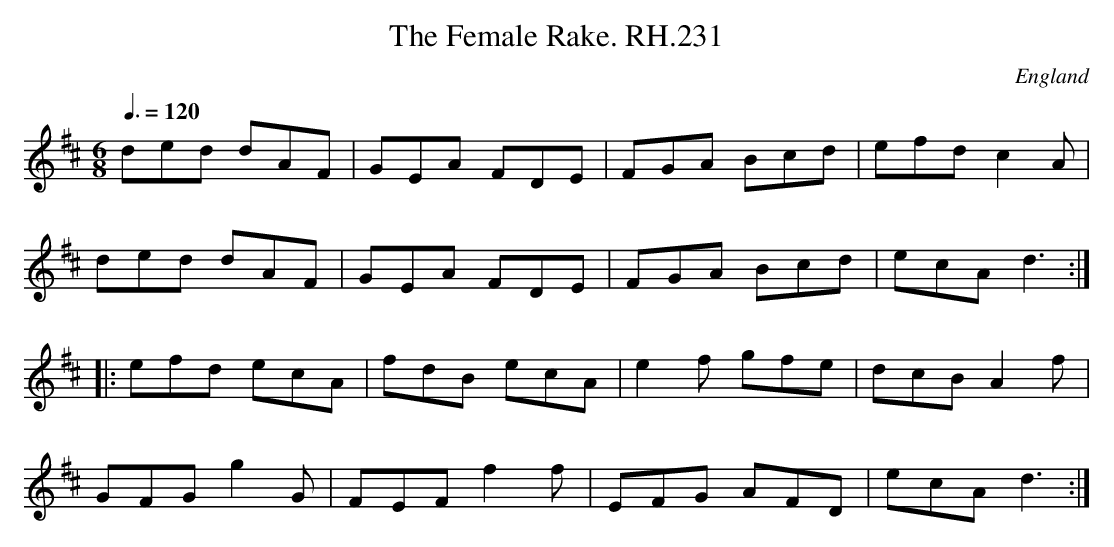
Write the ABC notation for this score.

X:1
T:Female Rake. RH.231, The
O:England
M:6/8
L:1/8
Q:3/8=120
K:D
ded dAF|GEA FDE|FGA Bcd|efd c2A|
ded dAF|GEA FDE|FGA Bcd|ecA d3:|
|:efd ecA|fdB ecA|e2f gfe|dcB A2f|
GFG g2G|FEF f2f|EFG AFD|ecA d3:|
